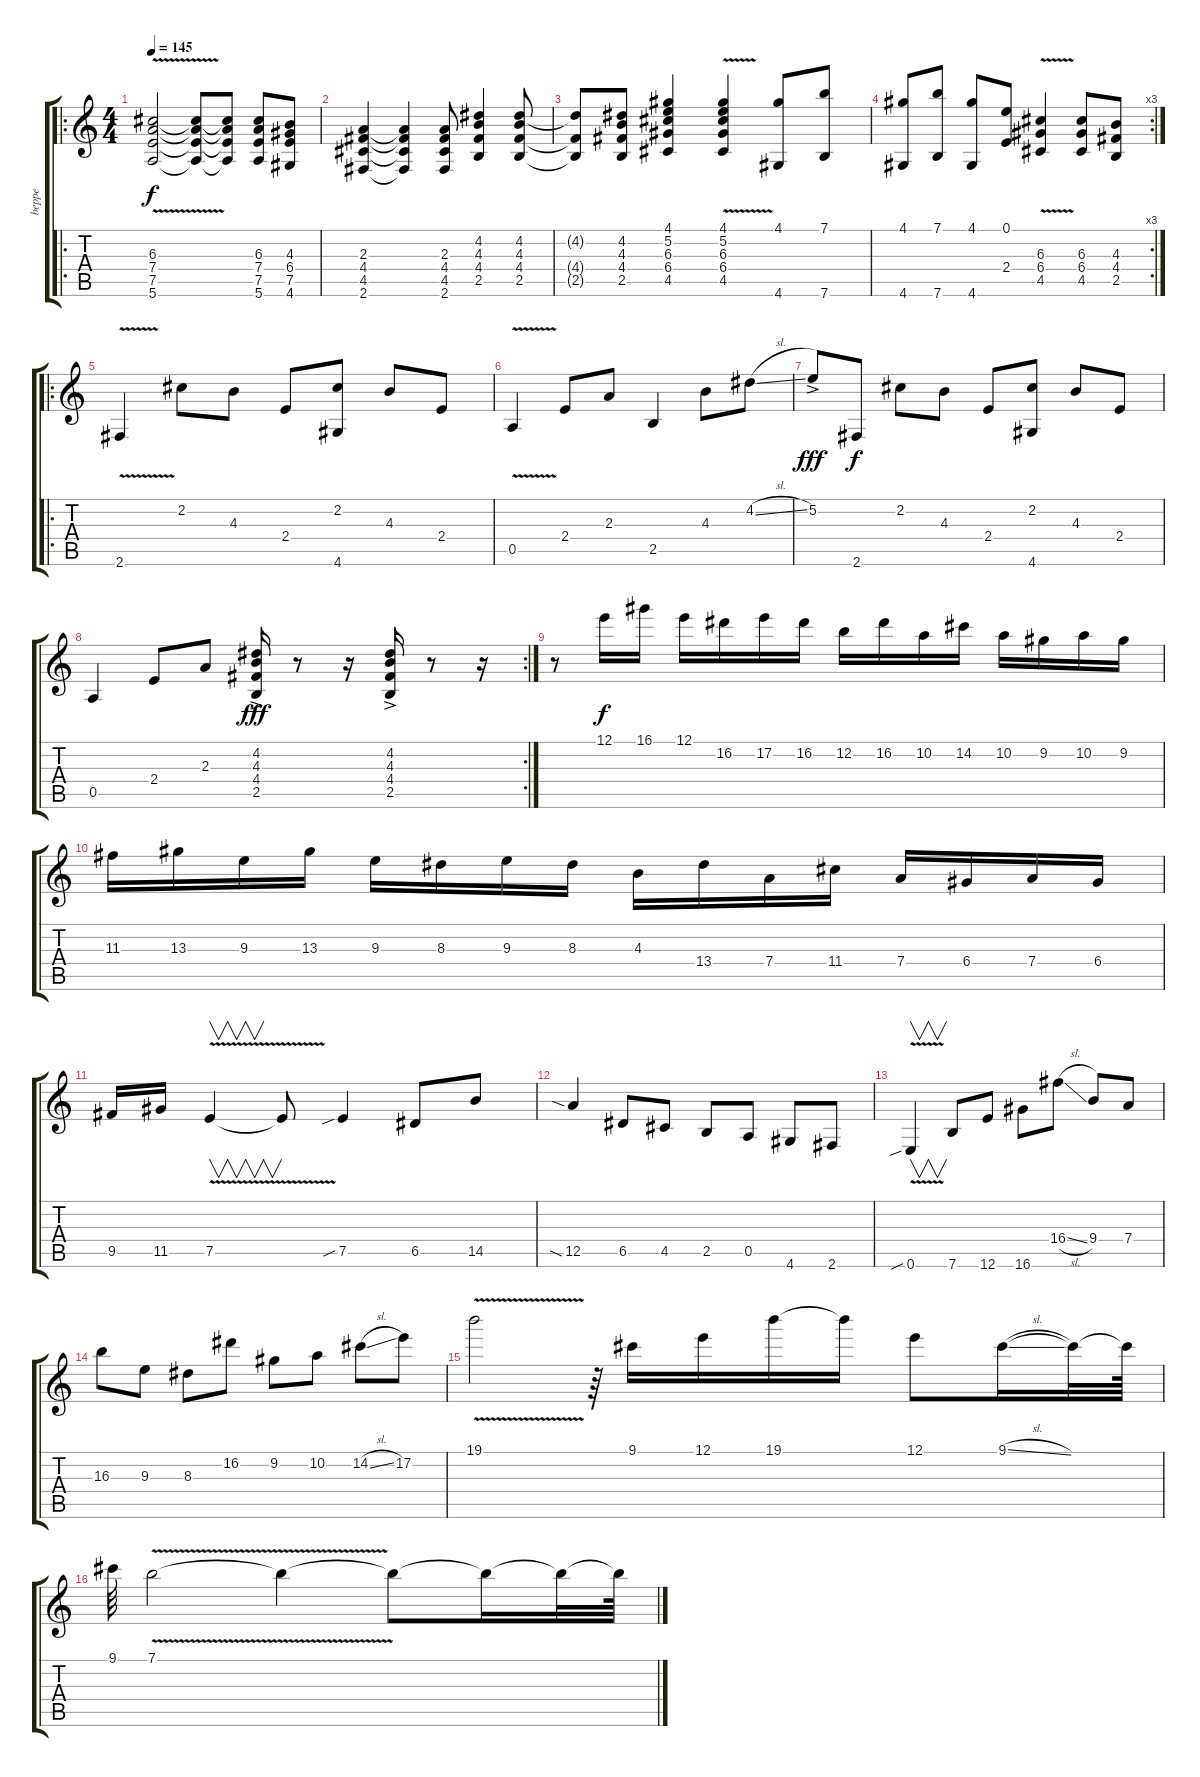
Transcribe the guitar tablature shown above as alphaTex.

\track ("beppe" "beppe") {instrument overdrivenguitar}
\staff {score tabs}
\tuning (E4 B3 G3 D3 A2 E2) {hide}
\ro
\ts (4 4)
\tempo 145
\clef g2
\ks c
(6.3 7.4 7.5{v} 5.6).2{dy f} (6.3{t} 7.4{t} 7.5{t} 5.6{t}).8 (6.3{t} 7.4{t} 7.5{t} 5.6{t}).8 (6.3 7.4 7.5 5.6).8 (4.3 6.4 7.5 4.6).8 |
(2.3 4.4 4.5 2.6).4 (2.3{t} 4.4{t} 4.5{t} 2.6{t}).4 (2.3 4.4 4.5 2.6).8 (4.2 4.3 4.4 2.5).4 (4.2 4.3 4.4 2.5).8 |
(4.2{t} 4.4{t} 2.5{t}).8 (4.2 4.3 4.4 2.5).8 (4.1 5.2 6.3 6.4 4.5).4 (4.1 5.2 6.3 6.4 4.5{v}).4 (4.1 4.6).8 (7.1 7.6).8 |
\rc 3
(4.1 4.6).8 (7.1 7.6).8 (4.1 4.6).8 (0.1 2.4).8 (6.3 6.4 4.5{v}).4 (6.3 6.4 4.5).8 (4.3 4.4 2.5).8 |
\ro
2.6{v}.4 2.2.8 4.3.8 2.4.8 (2.2 4.6).8 4.3.8 2.4.8 |
0.5{v}.4 2.4.8 2.3.8 2.5.4 4.3.8 4.2{sl}.8 |
5.2{ac}.8{dy fff} 2.6.8{dy f} 2.2.8 4.3.8 2.4.8 (2.2 4.6).8 4.3.8 2.4.8 |
\rc 2
0.5.4 2.4.8 2.3.8 (4.2 4.3 4.4{ac} 2.5).16{dy fff} r.8 r.16 (4.2 4.3 4.4 2.5{ac}).16 r.8 r.16 |
r.8 12.1.16{dy f} 16.1.16 12.1.16 16.2.16 17.2.16 16.2.16 12.2.16 16.2.16 10.2.16 14.2.16 10.2.16 9.2.16 10.2.16 9.2.16 |
11.3.16 13.3.16 9.3.16 13.3.16 9.3.16 8.3.16 9.3.16 8.3.16 4.3.16 13.4.16 7.4.16 11.4.16 7.4.16 6.4.16 7.4.16 6.4.16 |
9.5.16 11.5.16 7.5{v}.4{v} 7.5{t}.8 7.5{sib}.4 6.5.8 14.5.8 |
12.5{sia}.4 6.5.8 4.5.8 2.5.8 0.5.8 4.6.8 2.6.8 |
0.6{v sib}.4{v} 7.6.8 12.6.8 16.6.8 16.4{sl}.8 9.4.8 7.4.8 |
16.3.8 9.3.8 8.3.8 16.2.8 9.2.8 10.2.8 14.2{sl}.8 17.2.8 |
19.1{v}.2 r.64 9.1.16 12.1.16 19.1.16 19.1{t}.16 12.1.8 9.1{sl}.16 9.1{t}.32 9.1{t}.64 |
9.1.64 7.1{v}.2 7.1{t}.4 7.1{t}.8 7.1{t}.16 7.1{t}.32 7.1{t}.64
